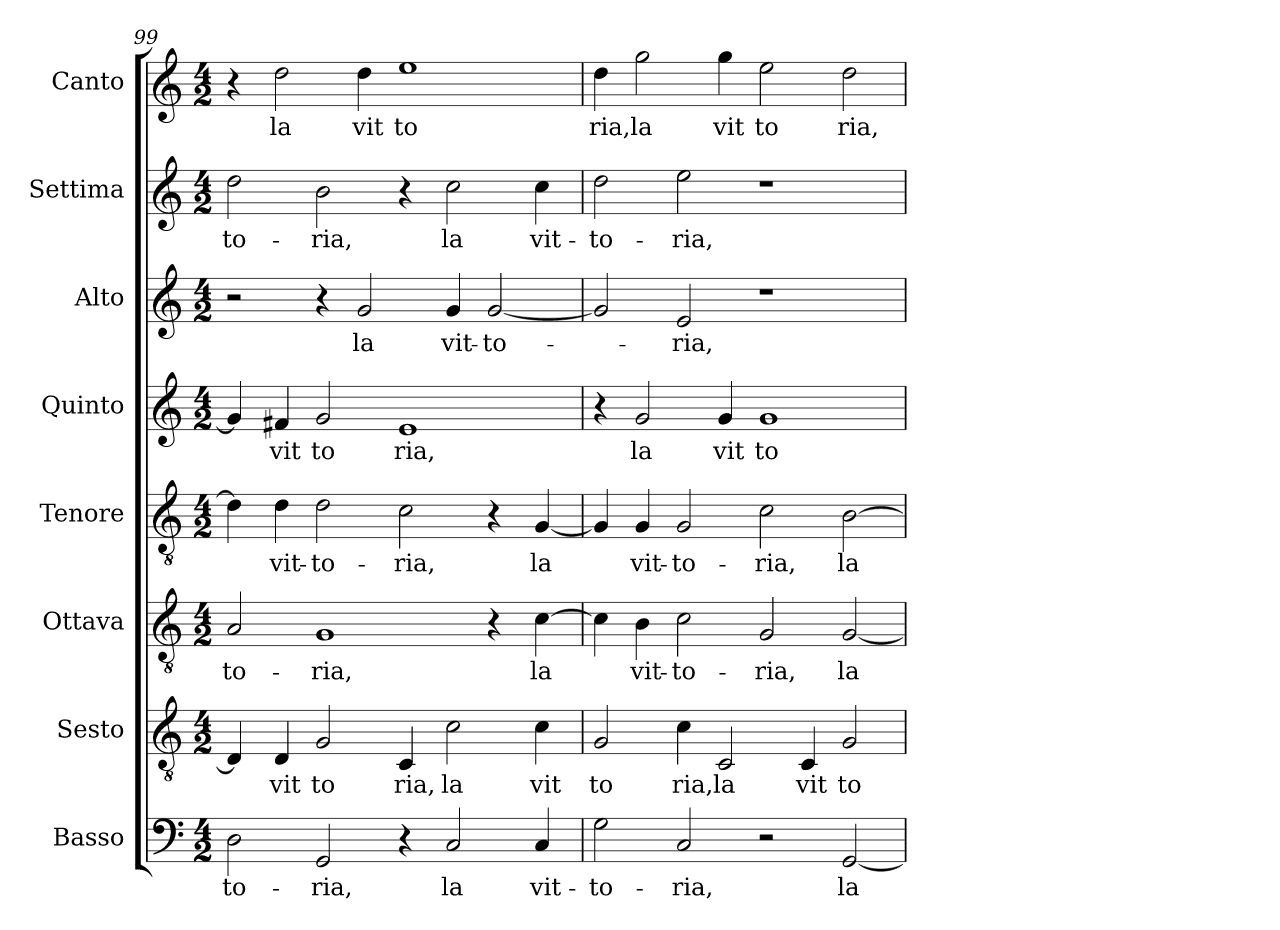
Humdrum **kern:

**kern	**text	**kern	**text	**kern	**text	**kern	**text	**kern	**text	**kern	**text	**kern	**text	**kern	**text
*part8	*part8	*part7	*part7	*part6	*part6	*part5	*part5	*part4	*part4	*part3	*part3	*part2	*part2	*part1	*part1
*staff8	*staff8	*staff7	*staff7	*staff6	*staff6	*staff5	*staff5	*staff4	*staff4	*staff3	*staff3	*staff2	*staff2	*staff1	*staff1
*I"Basso	*	*I"Sesto	*	*I"Ottava	*	*I"Tenore	*	*I"Quinto	*	*I"Alto	*	*I"Settima	*	*I"Canto	*
*I'Basso	*	*I'Sesto	*	*I'Ottava	*	*I'Tenore	*	*I'Quinto	*	*I'Alto	*	*I'Settima	*	*I'Canto	*
!!LO:PB:g=z
*clefF4	*	*clefGv2	*	*clefGv2	*	*clefGv2	*	*clefG2	*	*clefG2	*	*clefG2	*	*clefG2	*
*M4/2	*	*M4/2	*	*M4/2	*	*M4/2	*	*M4/2	*	*M4/2	*	*M4/2	*	*M4/2	*
=99	=99	=99	=99	=99	=99	=99	=99	=99	=99	=99	=99	=99	=99	=99	=99
!	!LO:LY:b:cj	!	!	!	!LO:LY:b:cj	!	!	!	!	!	!	!	!LO:LY:b:cj	!	!
*	*	*	*	*	*	*^	*	*	*	*	*	*	*	*	*
2D\	to-	4D/]	.	2A/	to-	4d\]	64ryy	.	4g/]	.	2r	.	2dd\	to-	4r	.
.	.	.	.	.	.	.	1ryy	.	.	.	.	.	.	.	.	.
!	!	!	!LO:LY:b:cj	!	!	!	!	!LO:LY:b:cj	!	!LO:LY:b:cj	!	!	!	!	!	!LO:LY:b:cj
.	.	4D/	vit	.	.	4d\	.	vit-	4f#/	vit	.	.	.	.	2dd\	la
!	!LO:LY:b:cj	!	!LO:LY:b:cj	!	!LO:LY:b:cj	!	!	!LO:LY:b:cj	!	!LO:LY:b:cj	!	!	!	!LO:LY:b:cj	!	!
2GG/	-ria,	2G/	to	1G	-ria,	2d\	.	-to-	2g/	to	4r	.	2b\	-ria,	.	.
!	!	!	!	!	!	!	!	!	!	!	!	!LO:LY:b:cj	!	!	!	!LO:LY:b:cj
.	.	.	.	.	.	.	.	.	.	.	2g/	la	.	.	4dd\	vit
!	!	!	!LO:LY:b:cj	!	!	!	!	!LO:LY:b:cj	!	!LO:LY:b:cj	!	!	!	!	!	!LO:LY:b:cj
4r	.	4C/	ria,	.	.	2c\	.	-ria,	1e	ria,	.	.	4r	.	1ee	to
.	.	.	.	.	.	.	2ryy	.	.	.	.	.	.	.	.	.
!	!LO:LY:b:cj	!	!LO:LY:b:cj	!	!	!	!	!	!	!	!	!LO:LY:b:cj	!	!LO:LY:b:cj	!	!
2C/	la	2c\	la	.	.	.	.	.	.	.	4g/	vit-	2cc\	la	.	.
!	!	!	!	!	!	!	!	!	!	!	!	!LO:LY:b:cj	!	!	!	!
.	.	.	.	4r	.	4r	.	.	.	.	[<2g/	-to-	.	.	.	.
.	.	.	.	.	.	.	4ryy	.	.	.	.	.	.	.	.	.
!	!LO:LY:b:cj	!	!LO:LY:b:cj	!	!LO:LY:b:cj	!	!	!LO:LY:b:cj	!	!	!	!	!	!LO:LY:b:cj	!	!
4C/	vit-	4c\	vit	[>4c\	la	[<4G/	.	la	.	.	.	.	4cc\	vit-	.	.
.	.	.	.	.	.	.	8...ryy	.	.	.	.	.	.	.	.	.
=100	=100	=100	=100	=100	=100	=100	=100	=100	=100	=100	=100	=100	=100	=100	=100	=100
!	!LO:LY:b:cj	!	!LO:LY:b:cj	!	!	!	!	!	!	!	!	!	!	!LO:LY:b:cj	!	!LO:LY:b:cj
*	*	*	*	*	*	*v	*v	*	*	*	*	*	*	*	*	*
2G\	-to-	2G/	to	4c\]	.	4G/]	.	4r	.	2g/]	.	2dd\	-to-	4dd\	ria,
!	!	!	!	!	!LO:LY:b:cj	!	!LO:LY:b:cj	!	!LO:LY:b:cj	!	!	!	!	!	!LO:LY:b:cj
.	.	.	.	4B\	vit-	4G/	vit-	2g/	la	.	.	.	.	2gg\	la
!	!LO:LY:b:cj	!	!LO:LY:b:cj	!	!LO:LY:b:cj	!	!LO:LY:b:cj	!	!	!	!LO:LY:b:cj	!	!LO:LY:b:cj	!	!
2C/	-ria,	4c\	ria,	2c\	-to-	2G/	-to-	.	.	2e/	-ria,	2ee\	-ria,	.	.
!	!	!	!LO:LY:b:cj	!	!	!	!	!	!LO:LY:b:cj	!	!	!	!	!	!LO:LY:b:cj
.	.	2C/	la	.	.	.	.	4g/	vit	.	.	.	.	4gg\	vit
!	!	!	!	!	!LO:LY:b:cj	!	!LO:LY:b:cj	!	!LO:LY:b:cj	!	!	!	!	!	!LO:LY:b:cj
2r	.	.	.	2G/	-ria,	2c\	-ria,	1g	to	1r	.	1r	.	2ee\	to
!	!	!	!LO:LY:b:cj	!	!	!	!	!	!	!	!	!	!	!	!
.	.	4C/	vit	.	.	.	.	.	.	.	.	.	.	.	.
!	!LO:LY:b:cj	!	!LO:LY:b:cj	!	!LO:LY:b:cj	!	!LO:LY:b:cj	!	!	!	!	!	!	!	!LO:LY:b:cj
[<2GG/	la	2G/	to	[<2G/	la	[>2B\	la	.	.	.	.	.	.	2dd\	ria,
=	=	=	=	=	=	=	=	=	=	=	=	=	=	=	=
*-	*-	*-	*-	*-	*-	*-	*-	*-	*-	*-	*-	*-	*-	*-	*-
